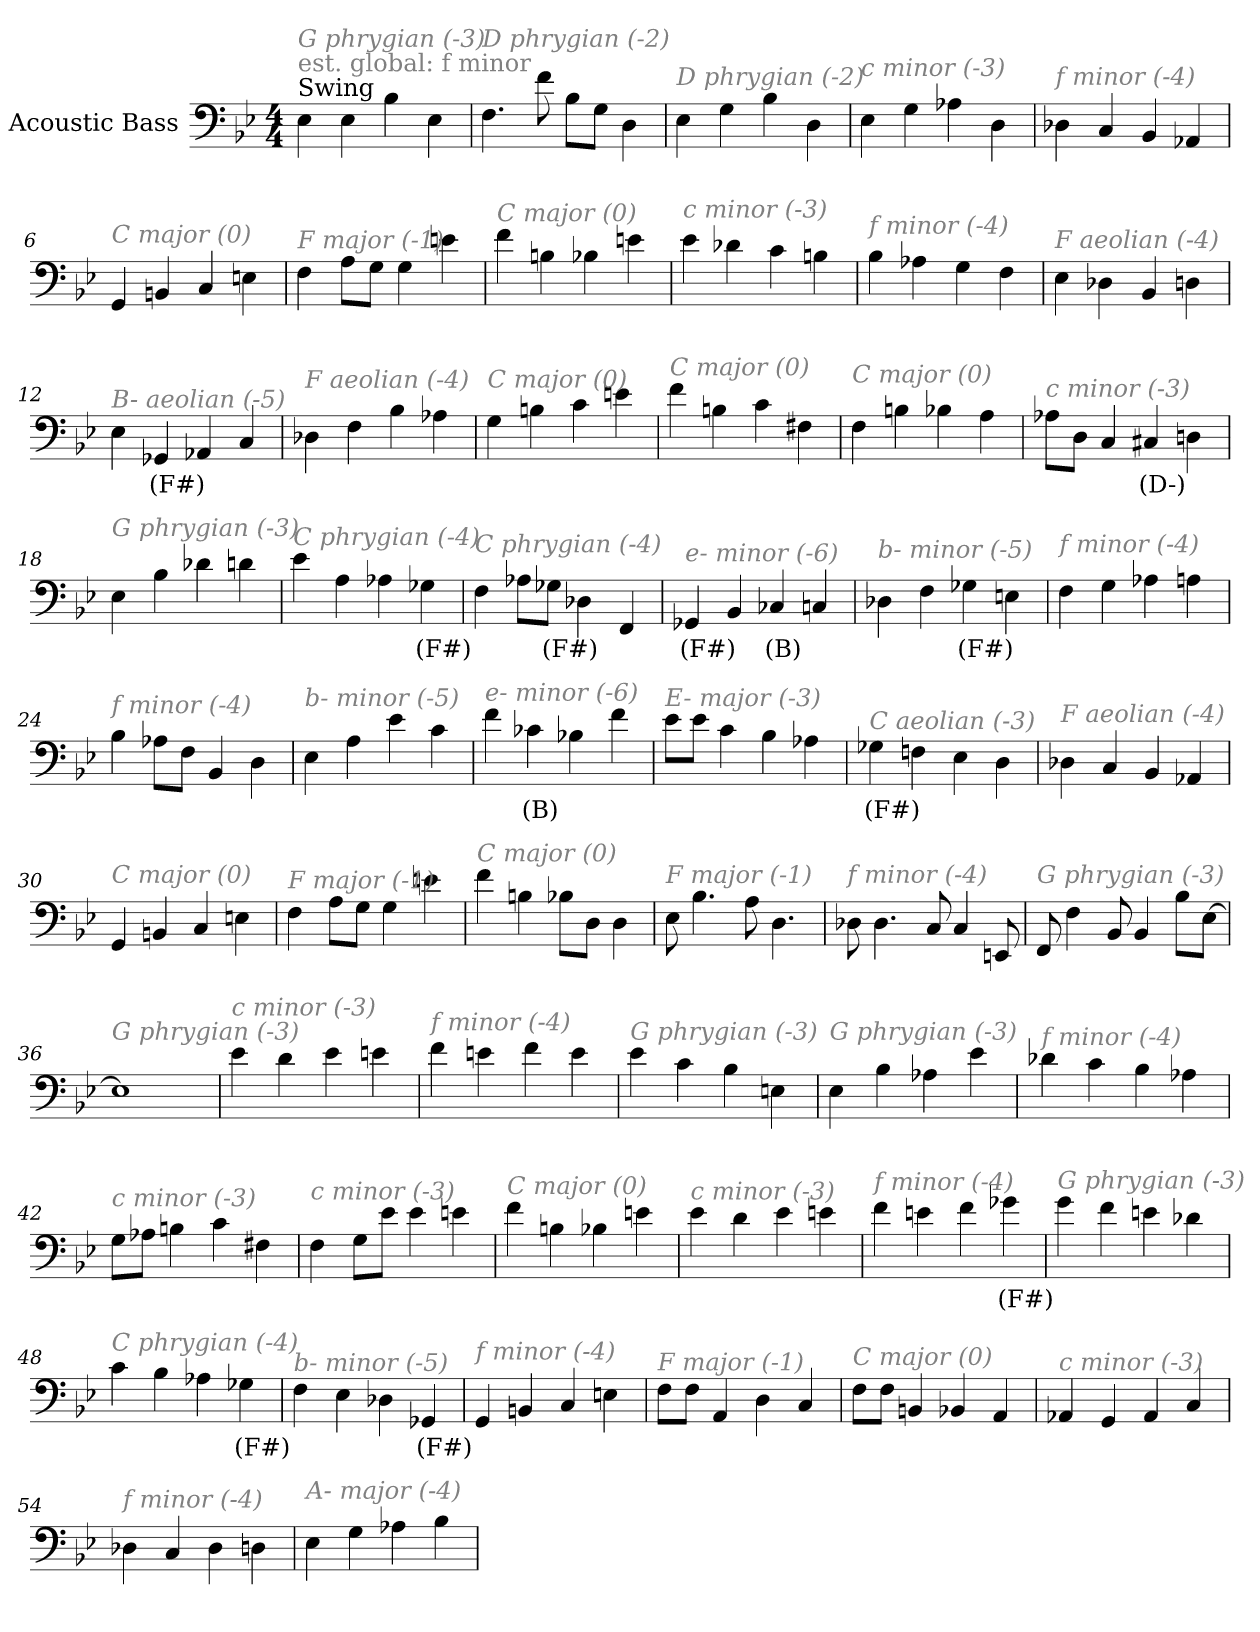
**kern	**text
*part1	*part1
*staff1	*staff1
*I"Acoustic Bass	*
*clefF4	*
*ITrd7c12	*
*k[b-e-]	*
*B-:	*
*M4/4	*
*MM121	*
=1	=1
!LO:TX:a:t=Swing	!
!LO:TX:a:color=#808080:t=est. global&colon; f minor	!
!LO:TX:i:color=#808080:t=G phrygian (-3)	!
4EE-	.
4EE-	.
4BB-	.
4EE-	.
=2	=2
!LO:TX:i:color=#808080:t=D phrygian (-2)	!
4.FF	.
8F	.
8BB-L	.
8GGJ	.
4DD	.
=3	=3
!LO:TX:i:color=#808080:t=D phrygian (-2)	!
4EE-	.
4GG	.
4BB-	.
4DD	.
=4	=4
!LO:TX:i:color=#808080:t=c minor (-3)	!
4EE-	.
4GG	.
4AA-X	.
4DD	.
=5	=5
!LO:TX:i:color=#808080:t=f minor (-4)	!
4DD-X	.
4CC	.
4BBB-	.
4AAA-X	.
=6	=6
!LO:TX:i:color=#808080:t=C major (0)	!
4GGG	.
4BBBn	.
4CC	.
4EEn	.
=7	=7
!LO:TX:i:color=#808080:t=F major (-1)	!
4FF	.
8AAL	.
8GGJ	.
4GG	.
4En	.
=8	=8
!LO:TX:i:color=#808080:t=C major (0)	!
4F	.
4BBn	.
4BB-X	.
4En	.
=9	=9
!LO:TX:i:color=#808080:t=c minor (-3)	!
4E-	.
4D-X	.
4C	.
4BBn	.
=10	=10
!LO:TX:i:color=#808080:t=f minor (-4)	!
4BB-	.
4AA-X	.
4GG	.
4FF	.
=11	=11
!LO:TX:i:color=#808080:t=F aeolian (-4)	!
4EE-	.
4DD-X	.
4BBB-	.
4DDn	.
=12	=12
!LO:TX:i:color=#808080:t=B- aeolian (-5)	!
4EE-	.
4GGG-Xi	(F#)
4AAA-X	.
4CC	.
=13	=13
!LO:TX:i:color=#808080:t=F aeolian (-4)	!
4DD-X	.
4FF	.
4BB-	.
4AA-X	.
=14	=14
!LO:TX:i:color=#808080:t=C major (0)	!
4GG	.
4BBn	.
4C	.
4En	.
=15	=15
!LO:TX:i:color=#808080:t=C major (0)	!
4F	.
4BBn	.
4C	.
4FF#X	.
=16	=16
!LO:TX:i:color=#808080:t=C major (0)	!
4FF	.
4BBn	.
4BB-X	.
4AA	.
=17	=17
!LO:TX:i:color=#808080:t=c minor (-3)	!
8AA-XL	.
8DDJ	.
4CC	.
4CC#Xi	(D-)
4DDn	.
=18	=18
!LO:TX:i:color=#808080:t=G phrygian (-3)	!
4EE-	.
4BB-	.
4D-X	.
4Dn	.
=19	=19
!LO:TX:i:color=#808080:t=C phrygian (-4)	!
4E-	.
4AA	.
4AA-X	.
4GG-Xi	(F#)
=20	=20
!LO:TX:i:color=#808080:t=C phrygian (-4)	!
4FF	.
8AA-XL	.
8GG-XiJ	(F#)
4DD-X	.
4FFF	.
=21	=21
!LO:TX:i:color=#808080:t=e- minor (-6)	!
4GGG-Xi	(F#)
4BBB-	.
4CC-Xi	(B)
4CC	.
=22	=22
!LO:TX:i:color=#808080:t=b- minor (-5)	!
4DD-X	.
4FF	.
4GG-Xi	(F#)
4EEn	.
=23	=23
!LO:TX:i:color=#808080:t=f minor (-4)	!
4FF	.
4GG	.
4AA-X	.
4AAn	.
=24	=24
!LO:TX:i:color=#808080:t=f minor (-4)	!
4BB-	.
8AA-XL	.
8FFJ	.
4BBB-	.
4DD	.
=25	=25
!LO:TX:i:color=#808080:t=b- minor (-5)	!
4EE-	.
4AA	.
4E-	.
4C	.
=26	=26
!LO:TX:i:color=#808080:t=e- minor (-6)	!
4F	.
4C-Xi	(B)
4BB-X	.
4F	.
=27	=27
!LO:TX:i:color=#808080:t=E- major (-3)	!
8E-L	.
8E-J	.
4C	.
4BB-	.
4AA-X	.
=28	=28
!LO:TX:i:color=#808080:t=C aeolian (-3)	!
4GG-Xi	(F#)
4FFn	.
4EE-	.
4DD	.
=29	=29
!LO:TX:i:color=#808080:t=F aeolian (-4)	!
4DD-X	.
4CC	.
4BBB-	.
4AAA-X	.
=30	=30
!LO:TX:i:color=#808080:t=C major (0)	!
4GGG	.
4BBBn	.
4CC	.
4EEn	.
=31	=31
!LO:TX:i:color=#808080:t=F major (-1)	!
4FF	.
8AAL	.
8GGJ	.
4GG	.
4En	.
=32	=32
!LO:TX:i:color=#808080:t=C major (0)	!
4F	.
4BBn	.
8BB-XL	.
8DDJ	.
4DD	.
=33	=33
!LO:TX:i:color=#808080:t=F major (-1)	!
8EE-	.
4.BB-	.
8AA	.
4.DD	.
=34	=34
!LO:TX:i:color=#808080:t=f minor (-4)	!
8DD-X	.
4.DD-	.
8CC	.
4CC	.
8EEEn	.
=35	=35
!LO:TX:i:color=#808080:t=G phrygian (-3)	!
8FFF	.
4FF	.
8BBB-	.
4BBB-	.
8BB-L	.
[8EE-J	.
=36	=36
!LO:TX:i:color=#808080:t=G phrygian (-3)	!
1EE-]	.
=37	=37
!LO:TX:i:color=#808080:t=c minor (-3)	!
4E-	.
4D	.
4E-	.
4En	.
=38	=38
!LO:TX:i:color=#808080:t=f minor (-4)	!
4F	.
4En	.
4F	.
4E	.
=39	=39
!LO:TX:i:color=#808080:t=G phrygian (-3)	!
4E-	.
4C	.
4BB-	.
4EEn	.
=40	=40
!LO:TX:i:color=#808080:t=G phrygian (-3)	!
4EE-	.
4BB-	.
4AA-X	.
4E-	.
=41	=41
!LO:TX:i:color=#808080:t=f minor (-4)	!
4D-X	.
4C	.
4BB-	.
4AA-X	.
=42	=42
!LO:TX:i:color=#808080:t=c minor (-3)	!
8GGL	.
8AA-XJ	.
4BBn	.
4C	.
4FF#X	.
=43	=43
!LO:TX:i:color=#808080:t=c minor (-3)	!
4FF	.
8GGL	.
8E-J	.
4E-	.
4En	.
=44	=44
!LO:TX:i:color=#808080:t=C major (0)	!
4F	.
4BBn	.
4BB-X	.
4En	.
=45	=45
!LO:TX:i:color=#808080:t=c minor (-3)	!
4E-	.
4D	.
4E-	.
4En	.
=46	=46
!LO:TX:i:color=#808080:t=f minor (-4)	!
4F	.
4En	.
4F	.
4G-Xi	(F#)
=47	=47
!LO:TX:i:color=#808080:t=G phrygian (-3)	!
4G	.
4F	.
4En	.
4D-X	.
=48	=48
!LO:TX:i:color=#808080:t=C phrygian (-4)	!
4C	.
4BB-	.
4AA-X	.
4GG-Xi	(F#)
=49	=49
!LO:TX:i:color=#808080:t=b- minor (-5)	!
4FF	.
4EE-	.
4DD-X	.
4GGG-Xi	(F#)
=50	=50
!LO:TX:i:color=#808080:t=f minor (-4)	!
4GGG	.
4BBBn	.
4CC	.
4EEn	.
=51	=51
!LO:TX:i:color=#808080:t=F major (-1)	!
8FFL	.
8FFJ	.
4AAA	.
4DD	.
4CC	.
=52	=52
!LO:TX:i:color=#808080:t=C major (0)	!
8FFL	.
8FFJ	.
4BBBn	.
4BBB-X	.
4AAA	.
=53	=53
!LO:TX:i:color=#808080:t=c minor (-3)	!
4AAA-X	.
4GGG	.
4AAA-	.
4CC	.
=54	=54
!LO:TX:i:color=#808080:t=f minor (-4)	!
4DD-X	.
4CC	.
4DD-	.
4DDn	.
=55	=55
!LO:TX:i:color=#808080:t=A- major (-4)	!
4EE-	.
4GG	.
4AA-X	.
4BB-	.
=	=
*-	*-
